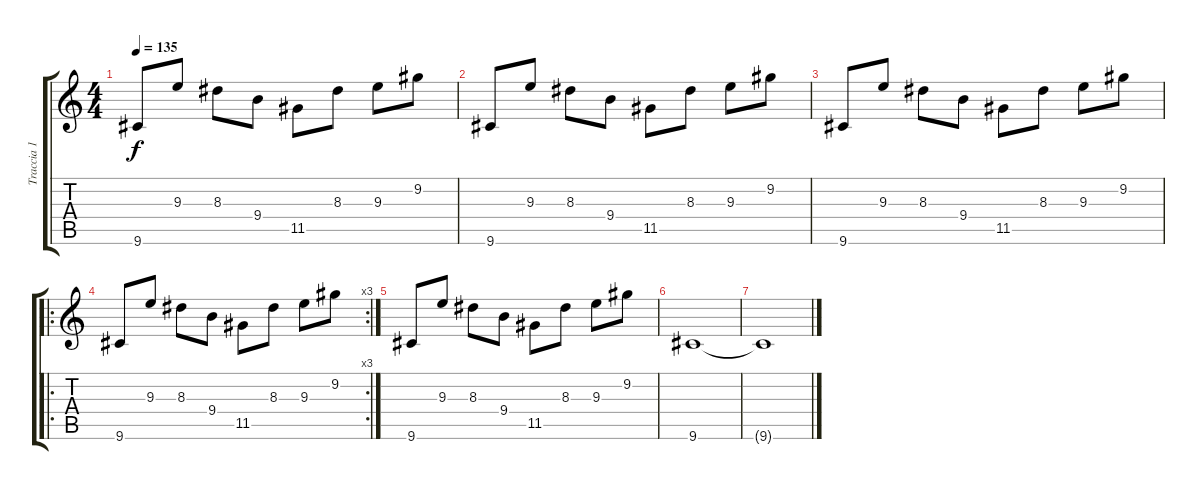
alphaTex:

\track ("Traccia 1" "Traccia 1") {instrument overdrivenguitar}
\staff {score tabs}
\tuning (E4 B3 G3 D3 A2 E2) {hide}
\ts (4 4)
\tempo 135
\clef g2
\ks c
9.6.8{dy f} 9.3.8 8.3.8 9.4.8 11.5.8 8.3.8 9.3.8 9.2.8 |
9.6.8 9.3.8 8.3.8 9.4.8 11.5.8 8.3.8 9.3.8 9.2.8 |
9.6.8 9.3.8 8.3.8 9.4.8 11.5.8 8.3.8 9.3.8 9.2.8 |
\ro
\rc 3
9.6.8 9.3.8 8.3.8 9.4.8 11.5.8 8.3.8 9.3.8 9.2.8 |
9.6.8 9.3.8 8.3.8 9.4.8 11.5.8 8.3.8 9.3.8 9.2.8 |
9.6.1 |
9.6{t}.1
